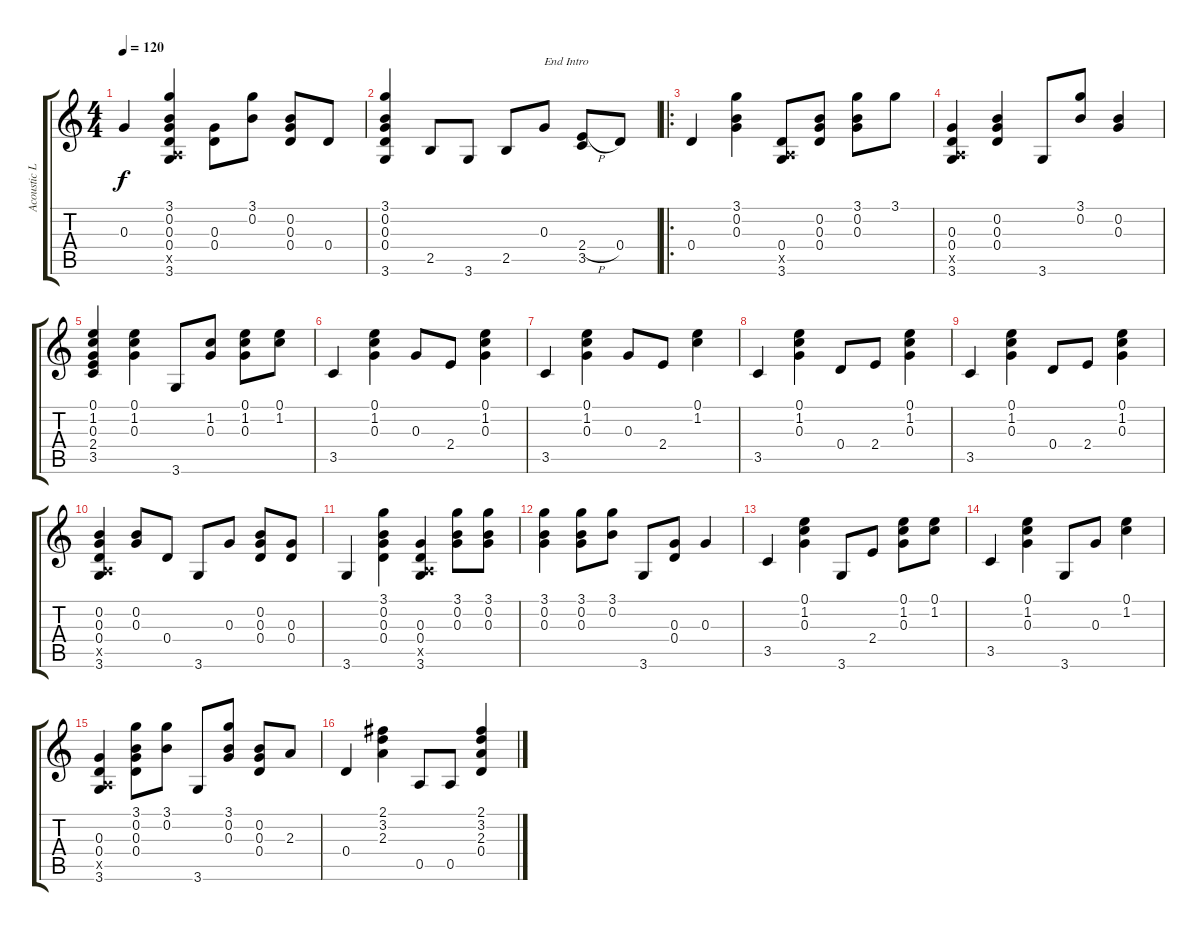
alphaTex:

\track ("Acoustic Lead" "Acoustic L") {instrument acousticguitarsteel}
\staff {score tabs}
\tuning (E4 B3 G3 D3 A2 E2) {hide}
\ts (4 4)
\tempo 120
\clef g2
\ks c
0.3{t}.4{dy f} (3.1 0.2 0.3 0.4 0.5{x} 3.6).4 (0.3 0.4).8 (3.1 0.2).8 (0.2 0.3 0.4).8 0.4.8 |
(3.1 0.2 0.3 0.4 3.6).4 2.5.8 3.6.8 2.5.8 0.3.8{txt "End Intro"} (2.4{h} 3.5).8 0.4.8 |
\ro
0.4.4 (3.1 0.2 0.3).4 (0.4 0.5{x} 3.6).8 (0.2 0.3 0.4).8 (3.1 0.2 0.3).8 3.1.8 |
(0.3 0.4 0.5{x} 3.6).4 (0.2 0.3 0.4).4 3.6.8 (3.1 0.2).8 (0.2 0.3).4 |
(0.1 1.2 0.3 2.4 3.5).4 (0.1 1.2 0.3).4 3.6.8 (1.2 0.3).8 (0.1 1.2 0.3).8 (0.1 1.2).8 |
3.5.4 (0.1 1.2 0.3).4 0.3.8 2.4.8 (0.1 1.2 0.3).4 |
3.5.4 (0.1 1.2 0.3).4 0.3.8 2.4.8 (0.1 1.2).4 |
3.5.4 (0.1 1.2 0.3).4 0.4.8 2.4.8 (0.1 1.2 0.3).4 |
3.5.4 (0.1 1.2 0.3).4 0.4.8 2.4.8 (0.1 1.2 0.3).4 |
(0.2 0.3 0.4 0.5{x} 3.6).4 (0.2 0.3).8 0.4.8 3.6.8 0.3.8 (0.2 0.3 0.4).8 (0.3 0.4).8 |
3.6.4 (3.1 0.2 0.3 0.4).4 (0.3 0.4 0.5{x} 3.6).4 (3.1 0.2 0.3).8 (3.1 0.2 0.3).8 |
(3.1 0.2 0.3).4 (3.1 0.2 0.3).8 (3.1 0.2).8 3.6.8 (0.3 0.4).8 0.3.4 |
3.5.4 (0.1 1.2 0.3).4 3.6.8 2.4.8 (0.1 1.2 0.3).8 (0.1 1.2).8 |
3.5.4 (0.1 1.2 0.3).4 3.6.8 0.3.8 (0.1 1.2).4 |
(0.3 0.4 0.5{x} 3.6).4 (3.1 0.2 0.3 0.4).8 (3.1 0.2).8 3.6.8 (3.1 0.2 0.3).8 (0.2 0.3 0.4).8 2.3.8 |
0.4.4 (2.1 3.2 2.3).4 0.5.8 0.5.8 (2.1 3.2 2.3 0.4).4
